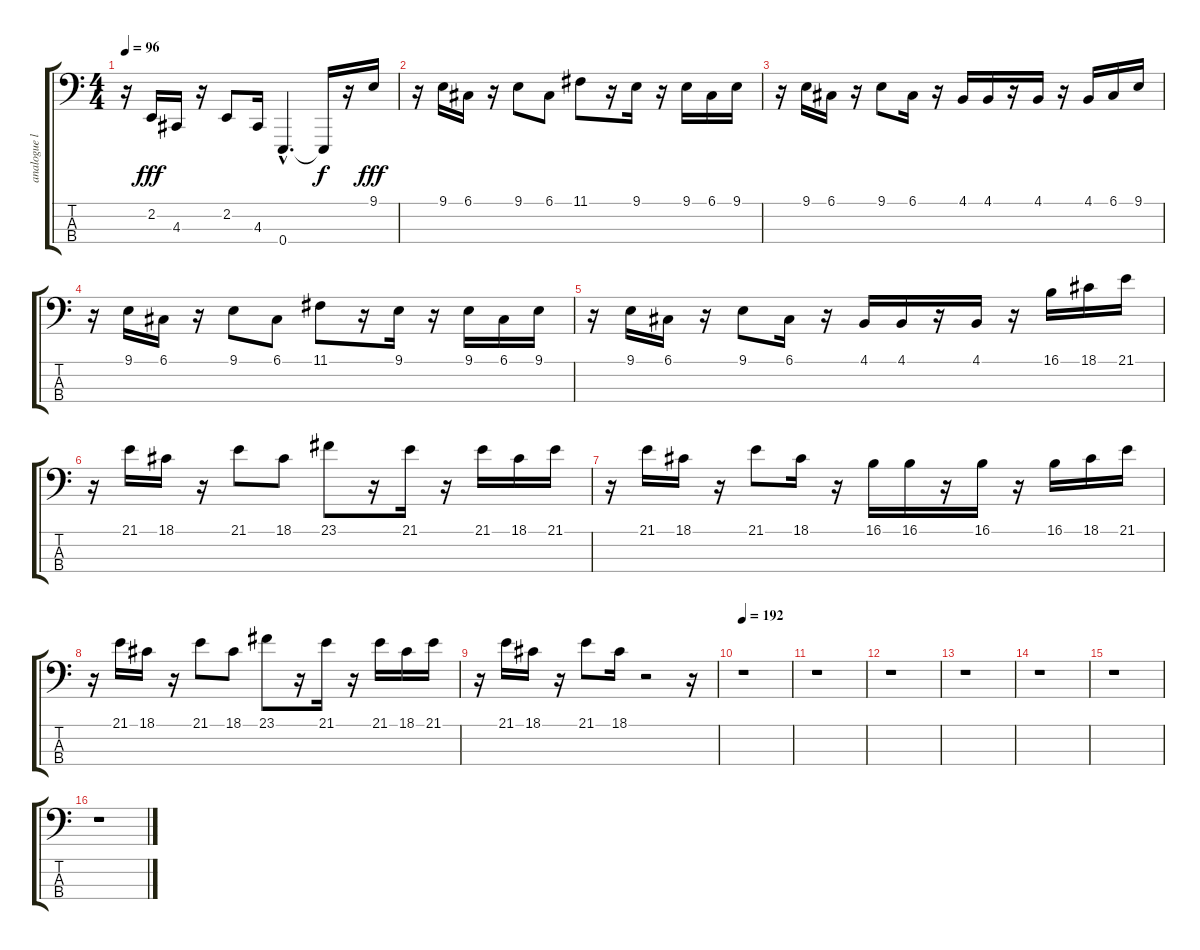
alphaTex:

\track ("analogue lead osc2" "analogue l") {instrument synthbrass1}
\staff {score tabs}
\tuning (G2 D2 A1 E1) {hide}
\ts (4 4)
\tempo 96
\clef f4
\ks c
r.16{dy fff} 2.2.16 4.3.16 r.16 2.2.8 4.3.16 0.4{hac}.4{d} 0.4{t}.16{dy f} r.16 9.1.16{dy fff} |
r.16 9.1.16 6.1.16 r.16 9.1.8 6.1.8 11.1.8 r.16 9.1.16 r.16 9.1.16 6.1.16 9.1.16 |
r.16 9.1.16 6.1.16 r.16 9.1.8 6.1.16 r.16 4.1.16 4.1.16 r.16 4.1.16 r.16 4.1.16 6.1.16 9.1.16 |
r.16 9.1.16 6.1.16 r.16 9.1.8 6.1.8 11.1.8 r.16 9.1.16 r.16 9.1.16 6.1.16 9.1.16 |
r.16 9.1.16 6.1.16 r.16 9.1.8 6.1.16 r.16 4.1.16 4.1.16 r.16 4.1.16 r.16 16.1.16 18.1.16 21.1.16 |
r.16 21.1.16 18.1.16 r.16 21.1.8 18.1.8 23.1.8 r.16 21.1.16 r.16 21.1.16 18.1.16 21.1.16 |
r.16 21.1.16 18.1.16 r.16 21.1.8 18.1.16 r.16 16.1.16 16.1.16 r.16 16.1.16 r.16 16.1.16 18.1.16 21.1.16 |
r.16 21.1.16 18.1.16 r.16 21.1.8 18.1.8 23.1.8 r.16 21.1.16 r.16 21.1.16 18.1.16 21.1.16 |
r.16 21.1.16 18.1.16 r.16 21.1.8 18.1.16 r.2 r.16 |
\tempo 192
r.1 |
r.1 |
r.1 |
r.1 |
r.1 |
r.1 |
r.1
